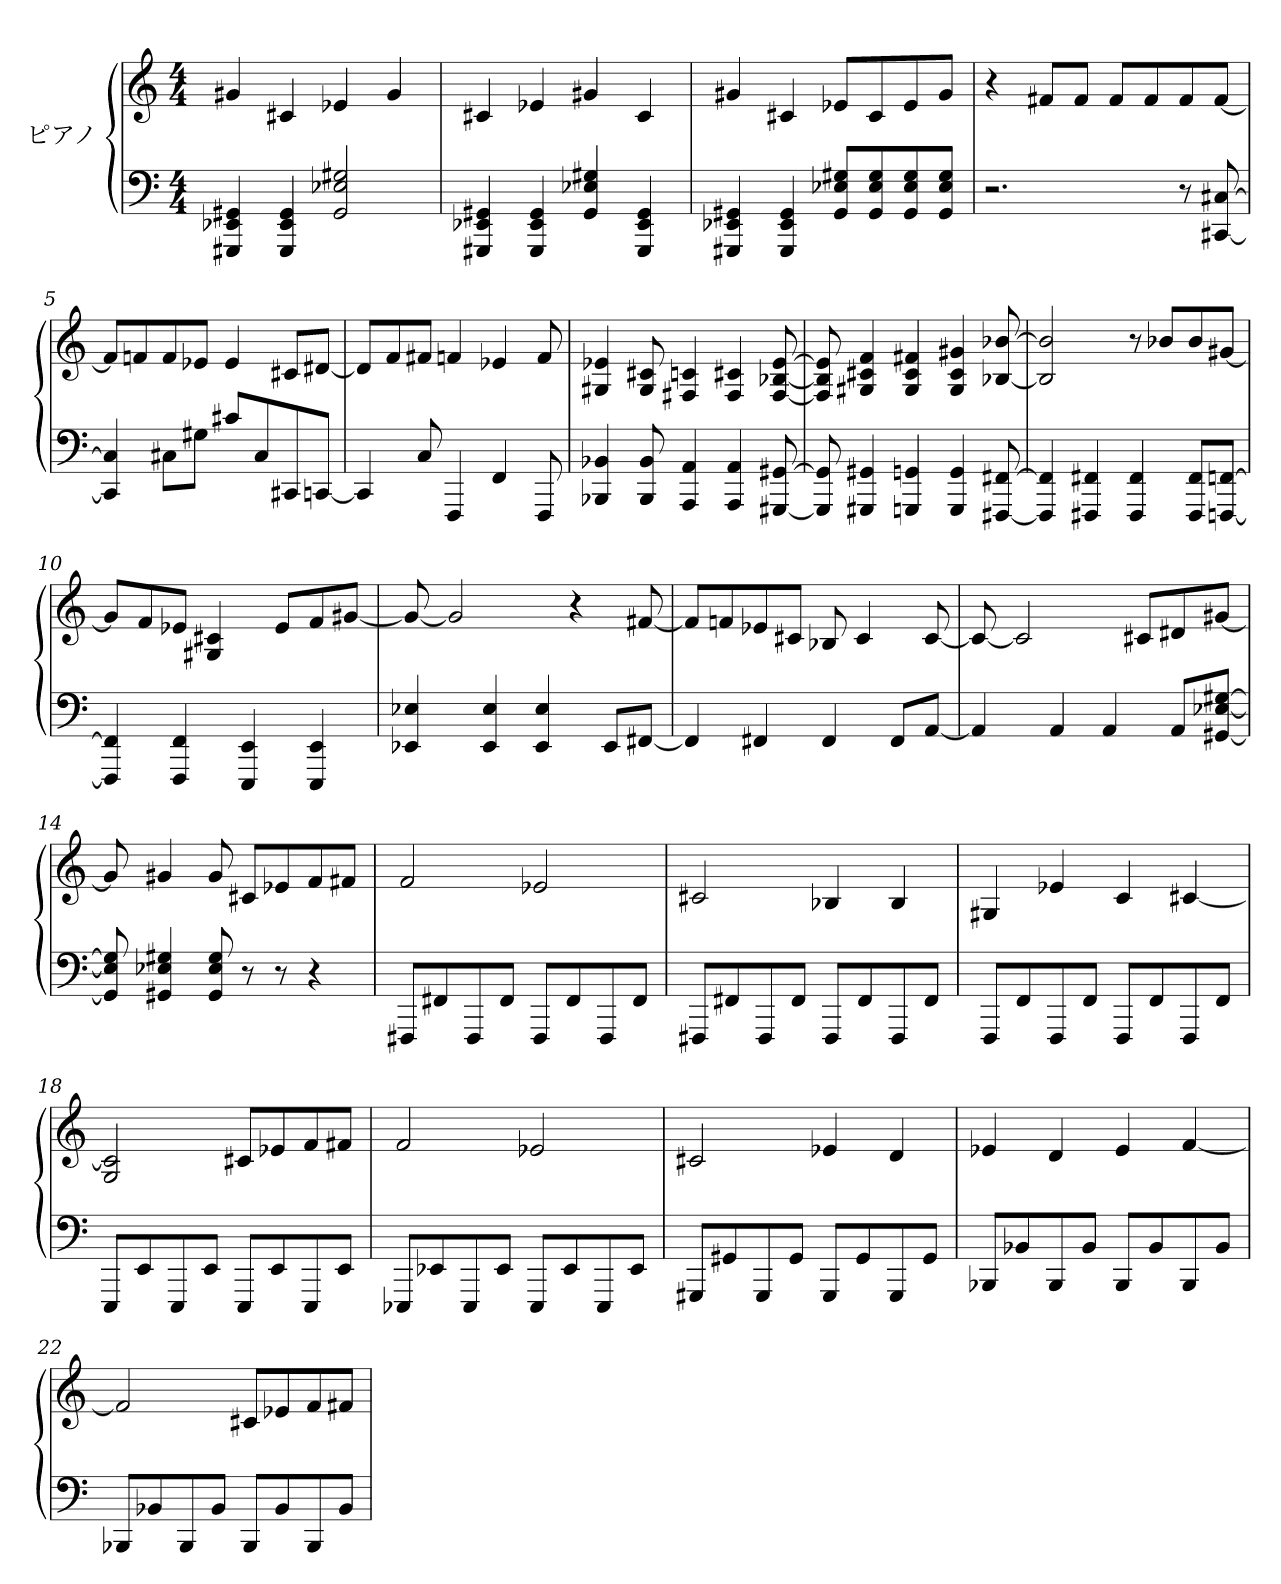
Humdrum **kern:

**kern	**kern
*part1	*part1
*staff2	*staff1
*I"ピアノ	*
*clefF4	*clefG2
*k[]	*k[]
*M4/4	*M4/4
=1	=1
4GGG#X/ 4EE-X/ 4GG#X/	4g#X/
4GGG#/ 4EE-/ 4GG#/	4c#X/
2GG#/ 2E-X/ 2G#X/	4e-X/
.	4g#/
=2	=2
4GGG#X/ 4EE-X/ 4GG#X/	4c#X/
4GGG#/ 4EE-/ 4GG#/	4e-X/
4GG#/ 4E-X/ 4G#X/	4g#X/
4GGG#/ 4EE-/ 4GG#/	4c#/
=3	=3
4GGG#X/ 4EE-X/ 4GG#X/	4g#X/
4GGG#/ 4EE-/ 4GG#/	4c#X/
8GG#/ 8E-X/ 8G#X/L	8e-X/L
8GG#/ 8E-/ 8G#/	8c#/
8GG#/ 8E-/ 8G#/	8e-/
8GG#/ 8E-/ 8G#/J	8g#/J
=4	=4
2.r	4r
.	8f#X/L
.	8f#/J
.	8f#/L
.	8f#/
8r	8f#/
[8CC#X/ [8C#X/	[8f#/J
!!LO:LB:g=z
=5	=5
4CC#/] 4C#/]	8f#/L]
.	8fn/
8C#X\L	8f/
8G#X\J	8e-X/J
8c#X/L	4e-/
8C#/	.
8CC#X/	8c#X/L
[8CCn/J	[8d#X/J
=6	=6
4CC/]	8d#/L]
.	8f/
8C/	8f#X/J
4FFF/	4fn/
4FF/	4e-X/
8FFF/	8f/
=7	=7
4BBB-X/ 4BB-X/	4G#X/ 4e-X/
8BBB-/ 8BB-/	8G#/ 8c#X/
4AAA/ 4AA/	4F#X/ 4cn/
4AAA/ 4AA/	4F#/ 4c#X/
[8GGG#X/ [8GG#X/	[8F#/ [8B-X/ [8e-/
=8	=8
8GGG#/] 8GG#/]	8F#/] 8B-/] 8e-/]
4GGG#X/ 4GG#X/	4G#X/ 4c#X/ 4f/
4GGGn/ 4GGn/	4G#/ 4c#/ 4f#X/
4GGG/ 4GG/	4G#/ 4c#/ 4g#X/
[8FFF#X/ [8FF#X/	[8B-X/ [8b-X/
!!LO:LB:g=z
=9	=9
4FFF#/] 4FF#/]	2B-/] 2b-/]
4FFF#X/ 4FF#X/	.
4FFF#/ 4FF#/	8r
.	8b-X/L
8FFF#/ 8FF#/L	8b-/
[8FFFn/ [8FFn/J	[8g#X/J
=10	=10
4FFF/] 4FF/]	8g#/L]
.	8f/
4FFF/ 4FF/	8e-X/J
.	4G#X/ 4c#X/
4EEE/ 4EE/	.
.	8e-/L
4EEE/ 4EE/	8f/
.	[8g#X/J
=11	=11
4EE-X/ 4E-X/	8g#/_
.	2g#/]
4EE-/ 4E-/	.
4EE-/ 4E-/	.
.	4r
8EE-/L	.
[8FF#X/J	[8f#X/
=12	=12
4FF#/]	8f#/L]
.	8fn/
4FF#X/	8e-X/
.	8c#X/J
4FF#/	8B-X/
.	4c#/
8FF#/L	.
[8AA/J	[8c#/
!!LO:LB:g=z
=13	=13
4AA/]	8c#/_
.	2c#/]
4AA/	.
4AA/	.
.	8c#X/L
8AA/L	8d#X/
[8GG#X/ [8E-X/ [8G#X/J	[8g#X/J
=14	=14
8GG#/] 8E-/] 8G#/]	8g#/]
4GG#X/ 4E-X/ 4G#X/	4g#X/
8GG#/ 8E-/ 8G#/	8g#/
8r	8c#X/L
8r	8e-X/
4r	8f/
.	8f#X/J
=15	=15
8FFF#X/L	2f/
8FF#X/	.
8FFF#/	.
8FF#/J	.
8FFF#/L	2e-X/
8FF#/	.
8FFF#/	.
8FF#/J	.
=16	=16
8FFF#X/L	2c#X/
8FF#X/	.
8FFF#/	.
8FF#/J	.
8FFF#/L	4B-X/
8FF#/	.
8FFF#/	4B-/
8FF#/J	.
!!LO:LB:g=z
=17	=17
8FFF/L	4G#X/
8FF/	.
8FFF/	4e-X/
8FF/J	.
8FFF/L	4c/
8FF/	.
8FFF/	[4c#X/
8FF/J	.
=18	=18
8EEE/L	2G/ 2c#/]
8EE/	.
8EEE/	.
8EE/J	.
8EEE/L	8c#X/L
8EE/	8e-X/
8EEE/	8f/
8EE/J	8f#X/J
=19	=19
8EEE-X/L	2f/
8EE-X/	.
8EEE-/	.
8EE-/J	.
8EEE-/L	2e-X/
8EE-/	.
8EEE-/	.
8EE-/J	.
=20	=20
8GGG#X/L	2c#X/
8GG#X/	.
8GGG#/	.
8GG#/J	.
8GGG#/L	4e-X/
8GG#/	.
8GGG#/	4d/
8GG#/J	.
!!LO:PB:g=z
=21	=21
8BBB-X/L	4e-X/
8BB-X/	.
8BBB-/	4d/
8BB-/J	.
8BBB-/L	4e-/
8BB-/	.
8BBB-/	[4f/
8BB-/J	.
=22	=22
8BBB-X/L	2f/]
8BB-X/	.
8BBB-/	.
8BB-/J	.
8BBB-/L	8c#X/L
8BB-/	8e-X/
8BBB-/	8f/
8BB-/J	8f#X/J
=	=
*-	*-
